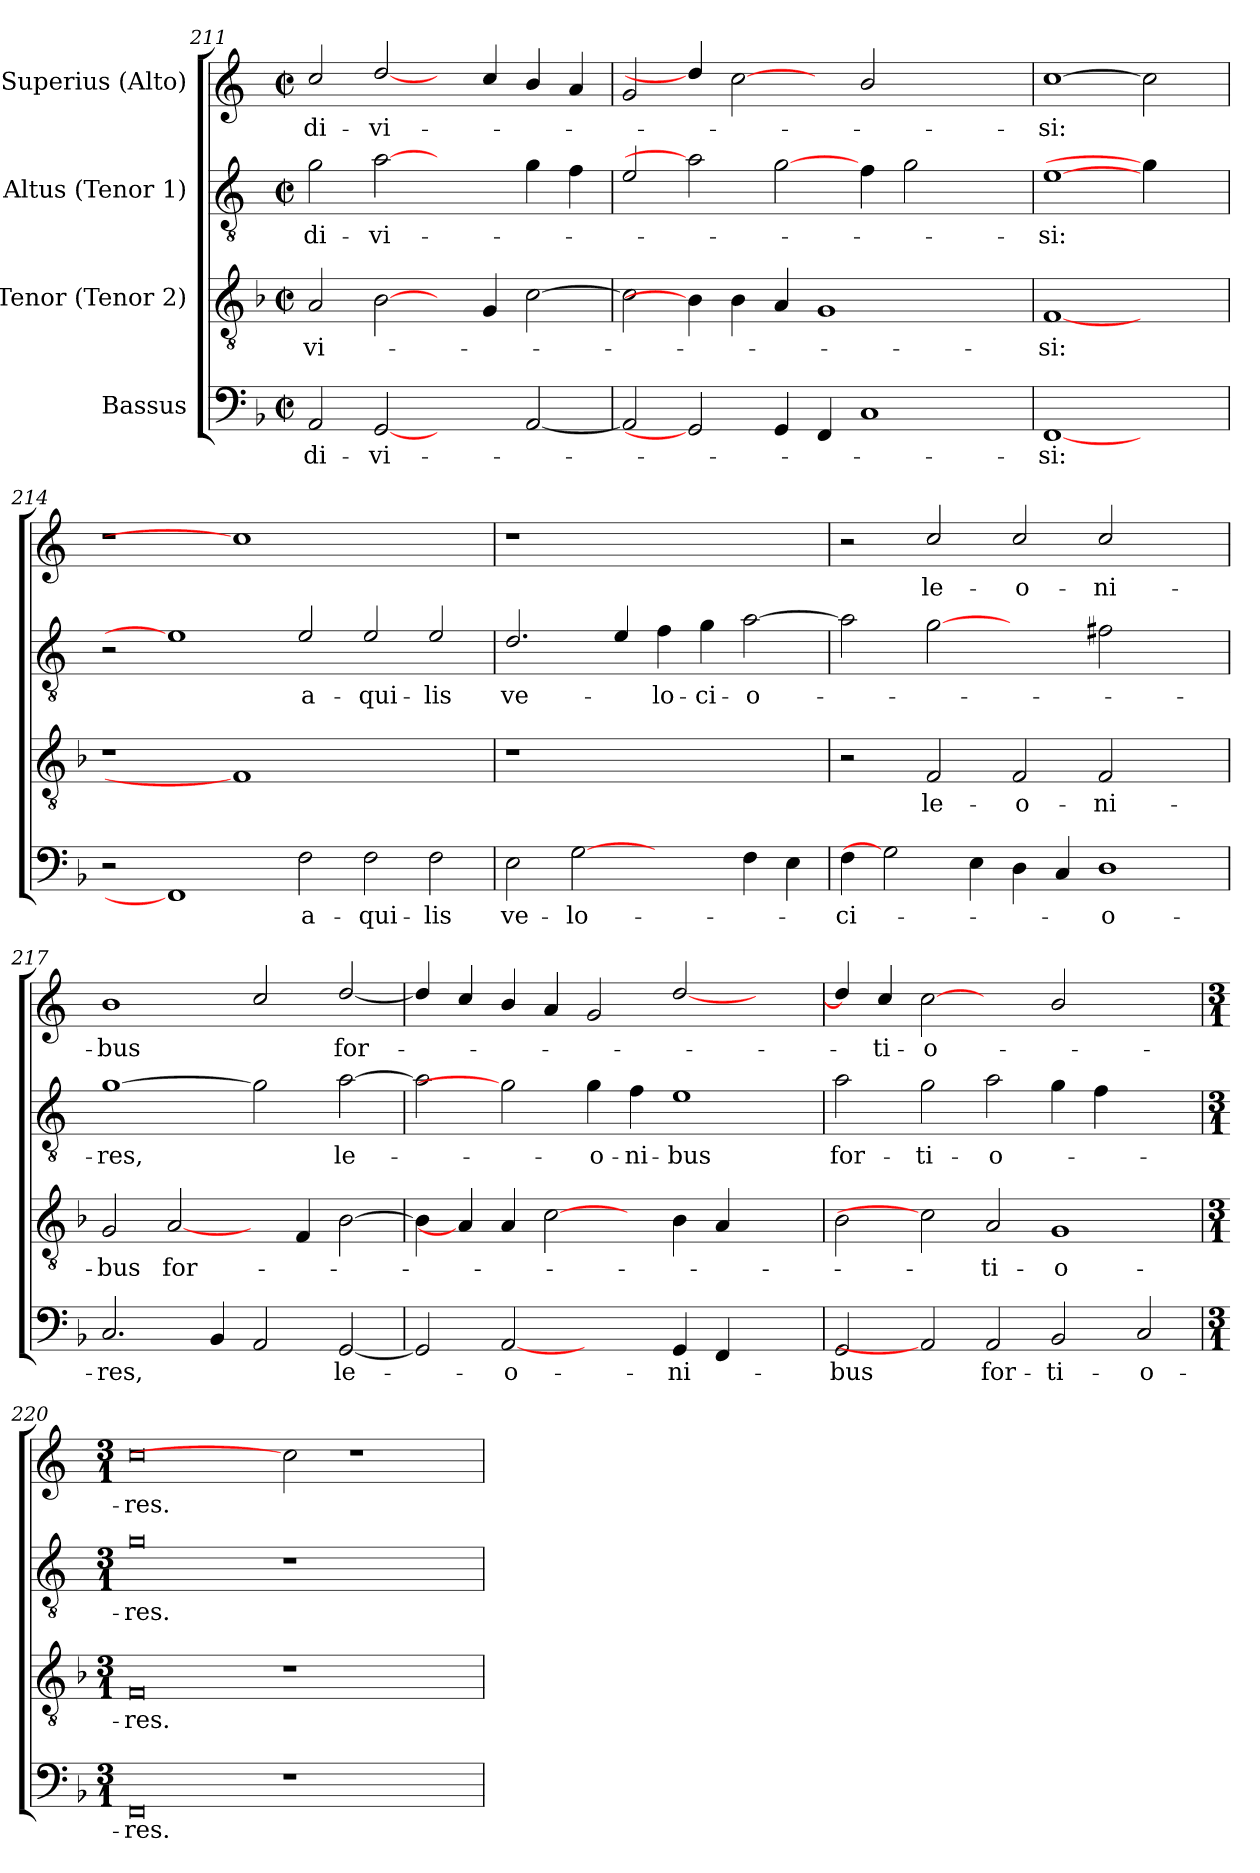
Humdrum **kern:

**kern	**text	**kern	**text	**kern	**text	**kern	**text
*part4	*part4	*part3	*part3	*part2	*part2	*part1	*part1
*staff4	*staff4	*staff3	*staff3	*staff2	*staff2	*staff1	*staff1
*I"Bassus	*	*I"Tenor (Tenor 2)	*	*I"Altus (Tenor 1)	*	*I"Superius (Alto)	*
!!LO:LB:g=z
*clefF4	*	*clefGv2	*	*clefGv2	*	*clefG2	*
*	*	*	*	*ITrd4c7	*	*ITrd4c7	*
*k[b-]	*	*k[b-]	*	*k[b-]	*	*k[b-]	*
*F:	*	*F:	*	*F:	*	*F:	*
*M2/2	*	*M2/2	*	*M2/2	*	*M2/2	*
*met(c|)	*	*met(c|)	*	*met(c|)	*	*met(c|)	*
=211	=211	=211	=211	=211	=211	=211	=211
!	!LO:LY:b	!	!LO:LY:b	!	!LO:LY:b	!	!LO:LY:b
2AA/	di-	2A/	-vi-	2c\	di-	2f/	di-
!	!LO:LY:b	!	!	!	!LO:LY:b	!	!LO:LY:b
[2GG	-vi-	[2B-\	.	[2d	-vi-	[2g/	-vi-
2ryy	.	4ryy	.	2ryy	.	4ryy	.
.	.	4G/	.	.	.	4f/	.
[2AA/	.	[2c\	.	4c\	.	4e/	.
.	.	.	.	4B-\	.	4d/	.
=212	=212	=212	=212	=212	=212	=212	=212
2AA/]	.	2c\]	.	2A/	.	2c/	.
2GG]	.	4B-\]	.	2d]	.	4g/]	.
.	.	4B-\	.	.	.	[2f	.
4GG/	.	4A/	.	[2c\	.	.	.
4FF/	.	1G	.	.	.	4ryy	.
1C	.	.	.	4B-\	.	2e/	.
.	.	.	.	2c\	.	.	.
.	.	.	.	.	.	2ryy	.
.	.	4ryy	.	4ryy	.	.	.
=213	=213	=213	=213	=213	=213	=213	=213
!	!LO:LY:b	!	!LO:LY:b	!	!LO:LY:b	!	!LO:LY:b
[1FF	-si:	[1F	-si:	[1A	-si:	[1f	-si:
2ryy	.	2ryy	.	4c\]	.	2f]	.
.	.	.	.	4ryy	.	.	.
=214	=214	=214	=214	=214	=214	=214	=214
2r	.	1r	.	2r	.	1r	.
1FF]	.	.	.	1A]	.	.	.
.	.	1F]	.	.	.	1f]	.
!	!LO:LY:b	!	!	!	!LO:LY:b	!	!
2F\	a-	.	.	2A/	a-	.	.
!	!LO:LY:b	!	!	!	!LO:LY:b	!	!
2F\	-qui-	1ryy	.	2A/	-qui-	1ryy	.
!	!LO:LY:b	!	!	!	!LO:LY:b	!	!
2F\	-lis	.	.	2A/	-lis	.	.
=215	=215	=215	=215	=215	=215	=215	=215
!	!LO:LY:b	!	!	!	!LO:LY:b	!	!
2E\	ve-	1r	.	2.G/	ve-	1r	.
!	!LO:LY:b	!	!	!	!	!	!
[2G	-lo-	.	.	.	.	.	.
.	.	.	.	4A/	.	.	.
!	!	!	!	!	!LO:LY:b	!	!
2ryy	.	1ryy	.	4B-\	-lo-	1ryy	.
!	!	!	!	!	!LO:LY:b	!	!
.	.	.	.	4c\	-ci-	.	.
!	!	!	!	!	!LO:LY:b	!	!
4F\	.	.	.	[2d\	-o-	.	.
4E\	.	.	.	.	.	.	.
=216	=216	=216	=216	=216	=216	=216	=216
!	!LO:LY:b	!	!	!	!	!	!
4F\	-ci-	2r	.	2d\]	.	2r	.
2G]	.	.	.	.	.	.	.
!	!	!	!LO:LY:b	!	!	!	!LO:LY:b
.	.	2F/	le-	[2c	.	2f/	le-
4E\	.	.	.	.	.	.	.
!	!	!	!LO:LY:b	!	!	!	!LO:LY:b
4D\	.	2F/	-o-	2ryy	.	2f/	-o-
4C/	.	.	.	.	.	.	.
!	!LO:LY:b	!	!LO:LY:b	!	!	!	!LO:LY:b
1D	-o-	2F/	-ni-	2Bn\	.	2f/	-ni-
.	.	2ryy	.	2ryy	.	2ryy	.
=217	=217	=217	=217	=217	=217	=217	=217
!	!LO:LY:b	!	!LO:LY:b	!	!LO:LY:b	!	!LO:LY:b
2.C/	-res,	2G/	-bus	[1c	-res,	1e	-bus
!	!	!	!LO:LY:b	!	!	!	!
.	.	[2A/	for-	.	.	.	.
4BB-/	.	.	.	.	.	.	.
2AA/	.	4ryy	.	2c]	.	2f/	.
.	.	4F/	.	.	.	.	.
!	!LO:LY:b	!	!	!	!LO:LY:b	!	!LO:LY:b
[2GG/	le-	[2B-\	.	[2d\	le-	[2g/	for-
!!LO:PB:g=z
=218	=218	=218	=218	=218	=218	=218	=218
2GG/]	.	4B-\]	.	2d\]	.	4g/]	.
.	.	4A/]	.	.	.	4f/	.
!	!LO:LY:b	!	!	!	!	!	!
[2AA	-o-	4A/	.	2c]	.	4e/	.
.	.	[2c	.	.	.	4d/	.
!	!	!	!	!	!LO:LY:b	!	!
2ryy	.	.	.	4c\	-o-	2c/	.
!	!	!	!	!	!LO:LY:b	!	!
.	.	4ryy	.	4B-\	-ni-	.	.
!	!LO:LY:b	!	!	!	!LO:LY:b	!	!
4GG/	-ni-	4B-\	.	1A	-bus	[2g/	.
4FF/	.	4A/	.	.	.	.	.
2ryy	.	2ryy	.	.	.	2ryy	.
=219	=219	=219	=219	=219	=219	=219	=219
!	!LO:LY:b	!	!	!	!LO:LY:b	!	!
2GG/	-bus	2B-\	.	2d\	for-	4g/]	.
!	!	!	!	!	!	!	!LO:LY:b
.	.	.	.	.	.	4f/	-ti-
!	!	!	!	!	!LO:LY:b	!	!LO:LY:b
2AA]	.	2c]	.	2c\	-ti-	[2f	-o-
!	!LO:LY:b	!	!LO:LY:b	!	!LO:LY:b	!	!
2AA/	for-	2A/	-ti-	2d\	-o-	2ryy	.
!	!LO:LY:b	!	!LO:LY:b	!	!	!	!
2BB-/	-ti-	1G	-o-	4c\	.	2e/	.
.	.	.	.	4B-\	.	.	.
!	!LO:LY:b	!	!	!	!	!	!
2C/	-o-	.	.	2ryy	.	2ryy	.
=220	=220	=220	=220	=220	=220	=220	=220
*M3/1	*	*M3/1	*	*M3/1	*	*M3/1	*
!	!LO:LY:b	!	!LO:LY:b	!	!LO:LY:b	!	!LO:LY:b
0FF	-res.	0F	-res.	0c	-res.	0f	-res.
1r	.	1r	.	1r	.	2f]	.
.	.	.	.	.	.	1r	.
2ryy	.	2ryy	.	2ryy	.	.	.
=	=	=	=	=	=	=	=
*-	*-	*-	*-	*-	*-	*-	*-
